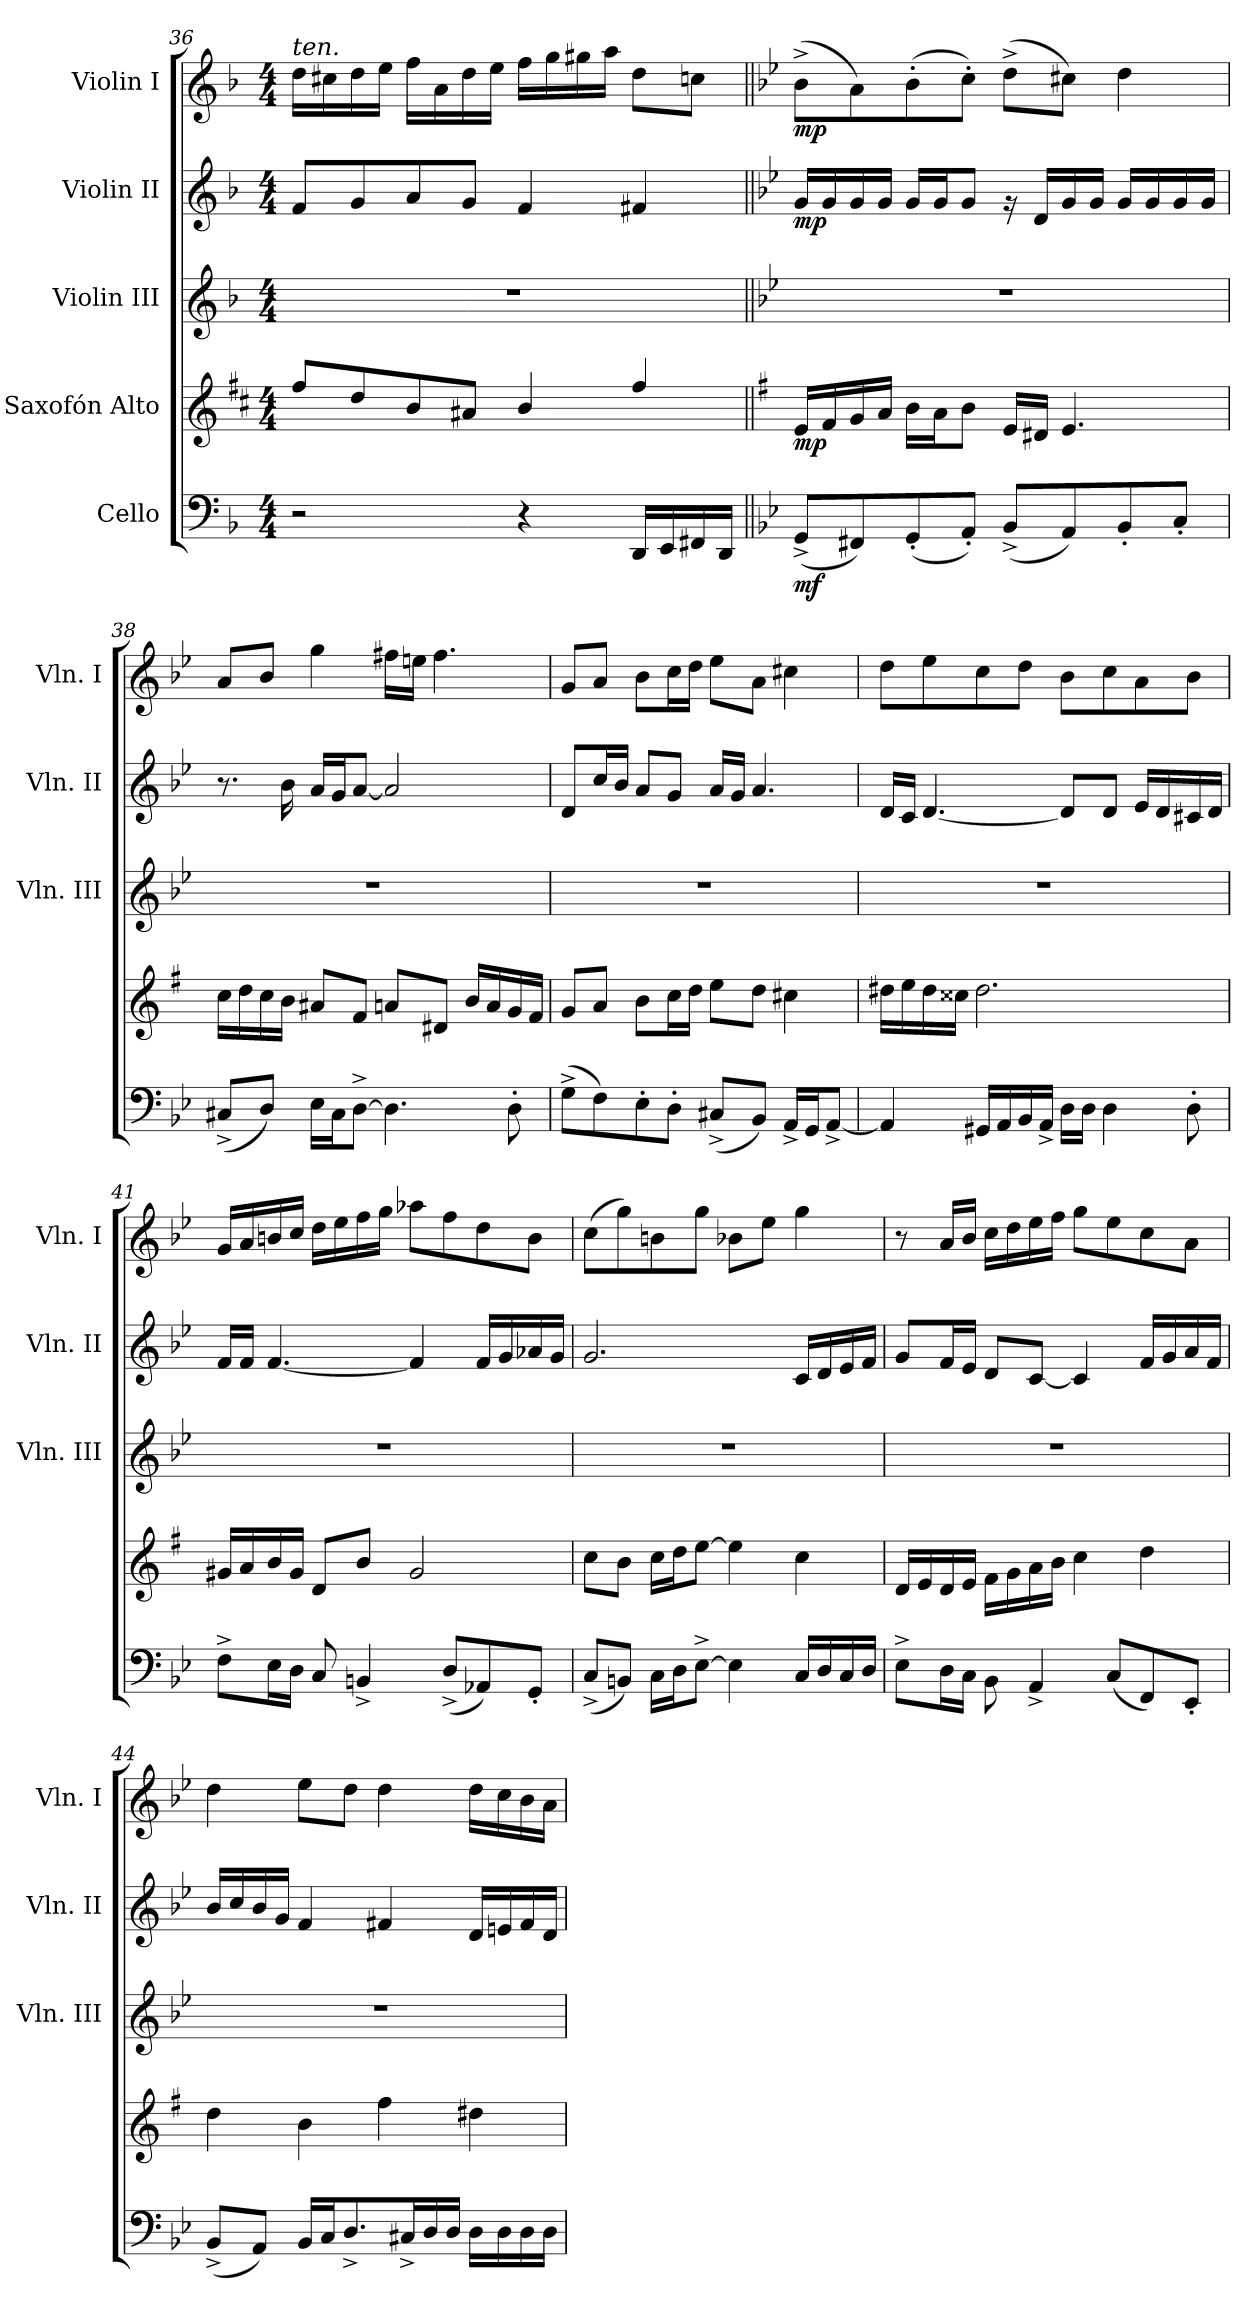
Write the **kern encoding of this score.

**kern	**dynam	**kern	**dynam	**kern	**kern	**dynam	**kern	**dynam
*part5	*part5	*part4	*part4	*part3	*part2	*part2	*part1	*part1
*staff5	*staff5	*staff4	*staff4	*staff3	*staff2	*staff2	*staff1	*staff1
*I"Cello	*	*I"Saxofón Alto	*	*I"Violin III	*I"Violin II	*	*I"Violin I	*
*	*	*	*	*I'Vln. III	*I'Vln. II	*	*I'Vln. I	*
!!LO:PB:g=z
*clefF4	*	*clefG2	*	*clefG2	*clefG2	*	*clefG2	*
*	*	*ITrd5c9	*	*	*	*	*	*
*k[b-]	*	*k[b-]	*	*k[b-]	*k[b-]	*	*k[b-]	*
*M4/4	*	*M4/4	*	*M4/4	*M4/4	*	*M4/4	*
=36	=36	=36	=36	=36	=36	=36	=36	=36
2r	.	8a/L	.	1r	8f/L	.	16dd~~\LL	.
.	.	.	.	.	.	.	16cc#X\	.
.	.	8f/	.	.	8g/	.	16dd\	.
.	.	.	.	.	.	.	16ee\JJ	.
.	.	8d/	.	.	8a/	.	16ff\LL	.
.	.	.	.	.	.	.	16a\	.
.	.	8c#X/J	.	.	8g/J	.	16dd\	.
.	.	.	.	.	.	.	16ee\JJ	.
4r	.	4d/	.	.	4f/	.	16ff\LL	.
.	.	.	.	.	.	.	16gg\	.
.	.	.	.	.	.	.	16gg#X\	.
.	.	.	.	.	.	.	16aa\JJ	.
16DD/LL	.	4a/	.	.	4f#X/	.	8dd\L	.
16EE/	.	.	.	.	.	.	.	.
16FF#X/	.	.	.	.	.	.	8ccn\J	.
16DD/JJ	.	.	.	.	.	.	.	.
=37||	=37||	=37||	=37||	=37||	=37||	=37||	=37||	=37||
*k[b-e-]	*	*k[b-e-]	*	*k[b-e-]	*k[b-e-]	*	*k[b-e-]	*
!	!LO:DY:b	!	!LO:DY:b	!	!	!LO:DY:b	!	!LO:DY:b
(8GG^/L	mf	16G/LL	mp	1r	16g/LL	mp	(>8b-^\L	mp
.	.	16A/	.	.	16g/	.	.	.
8FF#X/)	.	16B-/	.	.	16g/	.	8a\)	.
.	.	16c/JJ	.	.	16g/JJ	.	.	.
(8GG'/	.	16d\LL	.	.	16g/LL	.	(>8b-'\	.
.	.	16c\J	.	.	16g/J	.	.	.
8AA'/J)	.	8d\J	.	.	8g/J	.	8cc'\J)	.
(8BB-^/L	.	16G/LL	.	.	16rg	.	(>8dd^\L	.
.	.	16F#X/JJ	.	.	16d/LL	.	.	.
8AA/)	.	4.G/	.	.	16g/	.	8cc#X\J)	.
.	.	.	.	.	16g/JJ	.	.	.
8BB-'/	.	.	.	.	16g/LL	.	4dd\	.
.	.	.	.	.	16g/	.	.	.
8C'/J	.	.	.	.	16g/	.	.	.
.	.	.	.	.	16g/JJ	.	.	.
=38	=38	=38	=38	=38	=38	=38	=38	=38
(8C#X^/L	.	16e-\LL	.	1r	8.r	.	8a/L	.
.	.	16f\	.	.	.	.	.	.
8D/J)	.	16e-\	.	.	.	.	8b-/J	.
.	.	16d\JJ	.	.	16b-\	.	.	.
16E-\LL	.	8c#X/L	.	.	16a/LL	.	4gg\	.
16C#\J	.	.	.	.	16g/J	.	.	.
[8D^\J	.	8A/J	.	.	[8a/J	.	.	.
4.D\]	.	8cn/L	.	.	2a/]	.	16ff#X\LL	.
.	.	.	.	.	.	.	16een\JJ	.
.	.	8F#X/J	.	.	.	.	4.ff#\	.
.	.	16d/LL	.	.	.	.	.	.
.	.	16c/	.	.	.	.	.	.
8D'\	.	16B-/	.	.	.	.	.	.
.	.	16A/JJ	.	.	.	.	.	.
=39	=39	=39	=39	=39	=39	=39	=39	=39
(>8G^\L	.	8B-/L	.	1r	8d/L	.	8g/L	.
8F\)	.	8c/J	.	.	16cc/L	.	8a/J	.
.	.	.	.	.	16b-/JJ	.	.	.
8E-'\	.	8d\L	.	.	8a/L	.	8b-\L	.
8D'\J	.	16e-\L	.	.	8g/J	.	16cc\L	.
.	.	16f\JJ	.	.	.	.	16dd\JJ	.
(8C#X^/L	.	8g\L	.	.	16a/LL	.	8ee-\L	.
.	.	.	.	.	16g/JJ	.	.	.
8BB-/J)	.	8f\J	.	.	4.a/	.	8a\J	.
16AA^/LL	.	4en\	.	.	.	.	4cc#X\	.
16GG/J	.	.	.	.	.	.	.	.
[8AA^/J	.	.	.	.	.	.	.	.
!!LO:LB:g=z
=40	=40	=40	=40	=40	=40	=40	=40	=40
4AA/]	.	16f#X\LL	.	1r	16d/LL	.	8dd\L	.
.	.	16g\	.	.	16c/JJ	.	.	.
.	.	16f#\	.	.	[4.d/	.	8ee-\	.
.	.	16e#X\JJ	.	.	.	.	.	.
16GG#X/LL	.	2.f#\	.	.	.	.	8cc\	.
16AA/	.	.	.	.	.	.	.	.
16BB-/	.	.	.	.	.	.	8dd\J	.
16AA^/JJ	.	.	.	.	.	.	.	.
16D\LL	.	.	.	.	8d/L]	.	8b-\L	.
16D\JJ	.	.	.	.	.	.	.	.
4D\	.	.	.	.	8d/J	.	8cc\	.
.	.	.	.	.	16e-/LL	.	8a\	.
.	.	.	.	.	16d/	.	.	.
8D'\	.	.	.	.	16c#X/	.	8b-\J	.
.	.	.	.	.	16d/JJ	.	.	.
=41	=41	=41	=41	=41	=41	=41	=41	=41
8F^\L	.	16Bn/LL	.	1r	16f/LL	.	16g/LL	.
.	.	16c/	.	.	16f/JJ	.	16a/	.
16E-\L	.	16d/	.	.	[4.f/	.	16bn/	.
16D\JJ	.	16B/JJ	.	.	.	.	16cc/JJ	.
8C/	.	8F/L	.	.	.	.	16dd\LL	.
.	.	.	.	.	.	.	16ee-\	.
4BBn^/	.	8d/J	.	.	.	.	16ff\	.
.	.	.	.	.	.	.	16gg\JJ	.
.	.	2B/	.	.	4f/]	.	8aa-X\L	.
(8D^/L	.	.	.	.	.	.	8ff\	.
8AA-X/)	.	.	.	.	16f/LL	.	8dd\	.
.	.	.	.	.	16g/	.	.	.
8GG'/J	.	.	.	.	16a-X/	.	8b\J	.
.	.	.	.	.	16g/JJ	.	.	.
!!LO:PB:g=z
=42	=42	=42	=42	=42	=42	=42	=42	=42
(8C^/L	.	8e-\L	.	1r	2.g/	.	(>8cc\L	.
8BBn/J)	.	8d\J	.	.	.	.	8gg\)	.
16C\LL	.	16e-\LL	.	.	.	.	8bn\	.
16D\J	.	16f\J	.	.	.	.	.	.
[8E-^\J	.	[8g\J	.	.	.	.	8gg\J	.
4E-\]	.	4g\]	.	.	.	.	8b-X\L	.
.	.	.	.	.	.	.	8ee-\J	.
16C/LL	.	4e-\	.	.	16c/LL	.	4gg\	.
16D/	.	.	.	.	16d/	.	.	.
16C/	.	.	.	.	16e-/	.	.	.
16D/JJ	.	.	.	.	16f/JJ	.	.	.
=43	=43	=43	=43	=43	=43	=43	=43	=43
8E-^\L	.	16F/LL	.	1r	8g/L	.	8r	.
.	.	16G/	.	.	.	.	.	.
16D\L	.	16F/	.	.	16f/L	.	16a/LL	.
16C\JJ	.	16G/JJ	.	.	16e-/JJ	.	16b-/JJ	.
8BB-\	.	16A\LL	.	.	8d/L	.	16cc\LL	.
.	.	16B-\	.	.	.	.	16dd\	.
4AA^/	.	16c\	.	.	[8c/J	.	16ee-\	.
.	.	16d\JJ	.	.	.	.	16ff\JJ	.
.	.	4e-\	.	.	4c/]	.	8gg\L	.
(8C/L	.	.	.	.	.	.	8ee-\	.
8FF/)	.	4f\	.	.	16f/LL	.	8cc\	.
.	.	.	.	.	16g/	.	.	.
8EE-'/J	.	.	.	.	16a/	.	8a\J	.
.	.	.	.	.	16f/JJ	.	.	.
=44	=44	=44	=44	=44	=44	=44	=44	=44
(8BB-^/L	.	4f\	.	1r	16b-/LL	.	4dd\	.
.	.	.	.	.	16cc/	.	.	.
8AA/J)	.	.	.	.	16b-/	.	.	.
.	.	.	.	.	16g/JJ	.	.	.
16BB-/LL	.	4d\	.	.	4f/	.	8ee-\L	.
16C/J	.	.	.	.	.	.	.	.
8.D^/	.	.	.	.	.	.	8dd\J	.
.	.	4a\	.	.	4f#X/	.	4dd\	.
16C#X^/L	.	.	.	.	.	.	.	.
16D/	.	.	.	.	.	.	.	.
16D/JJ	.	.	.	.	.	.	.	.
16D\LL	.	4f#X\	.	.	16d/LL	.	16dd\LL	.
16D\	.	.	.	.	16en/	.	16cc\	.
16D\	.	.	.	.	16f#/	.	16b-\	.
16D\JJ	.	.	.	.	16d/JJ	.	16a\JJ	.
=	=	=	=	=	=	=	=	=
*-	*-	*-	*-	*-	*-	*-	*-	*-
